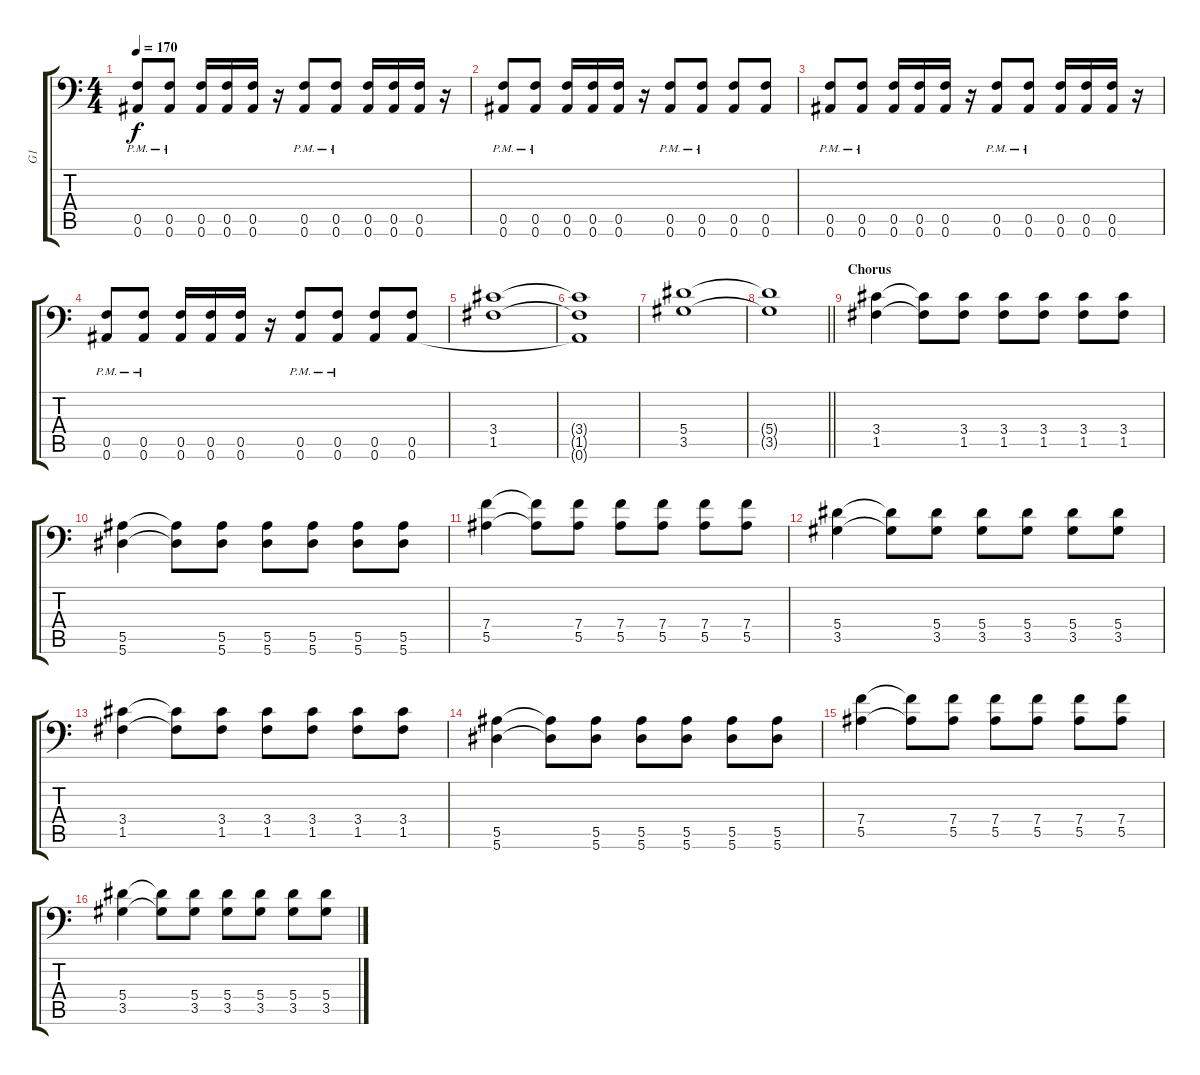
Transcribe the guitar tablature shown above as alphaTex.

\track ("G1" "G1") {instrument distortionguitar}
\staff {score tabs}
\tuning (C4 G3 Eb3 Bb2 F2 Bb1) {hide}
\ts (4 4)
\tempo 170
\clef f4
\ks c
(0.5{pm} 0.6{pm}).8{dy f} (0.5{pm} 0.6{pm}).8 (0.5 0.6).16 (0.5 0.6).16 (0.5 0.6).16 r.16 (0.5{pm} 0.6{pm}).8 (0.5{pm} 0.6{pm}).8 (0.5 0.6).16 (0.5 0.6).16 (0.5 0.6).16 r.16 |
(0.5{pm} 0.6{pm}).8 (0.5{pm} 0.6{pm}).8 (0.5 0.6).16 (0.5 0.6).16 (0.5 0.6).16 r.16 (0.5{pm} 0.6{pm}).8 (0.5{pm} 0.6{pm}).8 (0.5 0.6).8 (0.5 0.6).8 |
(0.5{pm} 0.6{pm}).8 (0.5{pm} 0.6{pm}).8 (0.5 0.6).16 (0.5 0.6).16 (0.5 0.6).16 r.16 (0.5{pm} 0.6{pm}).8 (0.5{pm} 0.6{pm}).8 (0.5 0.6).16 (0.5 0.6).16 (0.5 0.6).16 r.16 |
(0.5{pm} 0.6{pm}).8 (0.5{pm} 0.6{pm}).8 (0.5 0.6).16 (0.5 0.6).16 (0.5 0.6).16 r.16 (0.5{pm} 0.6{pm}).8 (0.5{pm} 0.6{pm}).8 (0.5 0.6).8 (0.5 0.6).8 |
(3.4 1.5).1 |
(3.4{t} 1.5{t} 0.6{t}).1 |
(5.4 3.5).1 |
\barLineRight lightlight
(5.4{t} 3.5{t}).1 |
\section ("" "Chorus")
(3.4 1.5).4 (3.4{t} 1.5{t}).8 (3.4 1.5).8 (3.4 1.5).8 (3.4 1.5).8 (3.4 1.5).8 (3.4 1.5).8 |
(5.5 5.6).4 (5.5{t} 5.6{t}).8 (5.5 5.6).8 (5.5 5.6).8 (5.5 5.6).8 (5.5 5.6).8 (5.5 5.6).8 |
(7.4 5.5).4 (7.4{t} 5.5{t}).8 (7.4 5.5).8 (7.4 5.5).8 (7.4 5.5).8 (7.4 5.5).8 (7.4 5.5).8 |
(5.4 3.5).4 (5.4{t} 3.5{t}).8 (5.4 3.5).8 (5.4 3.5).8 (5.4 3.5).8 (5.4 3.5).8 (5.4 3.5).8 |
(3.4 1.5).4 (3.4{t} 1.5{t}).8 (3.4 1.5).8 (3.4 1.5).8 (3.4 1.5).8 (3.4 1.5).8 (3.4 1.5).8 |
(5.5 5.6).4 (5.5{t} 5.6{t}).8 (5.5 5.6).8 (5.5 5.6).8 (5.5 5.6).8 (5.5 5.6).8 (5.5 5.6).8 |
(7.4 5.5).4 (7.4{t} 5.5{t}).8 (7.4 5.5).8 (7.4 5.5).8 (7.4 5.5).8 (7.4 5.5).8 (7.4 5.5).8 |
(5.4 3.5).4 (5.4{t} 3.5{t}).8 (5.4 3.5).8 (5.4 3.5).8 (5.4 3.5).8 (5.4 3.5).8 (5.4 3.5).8
